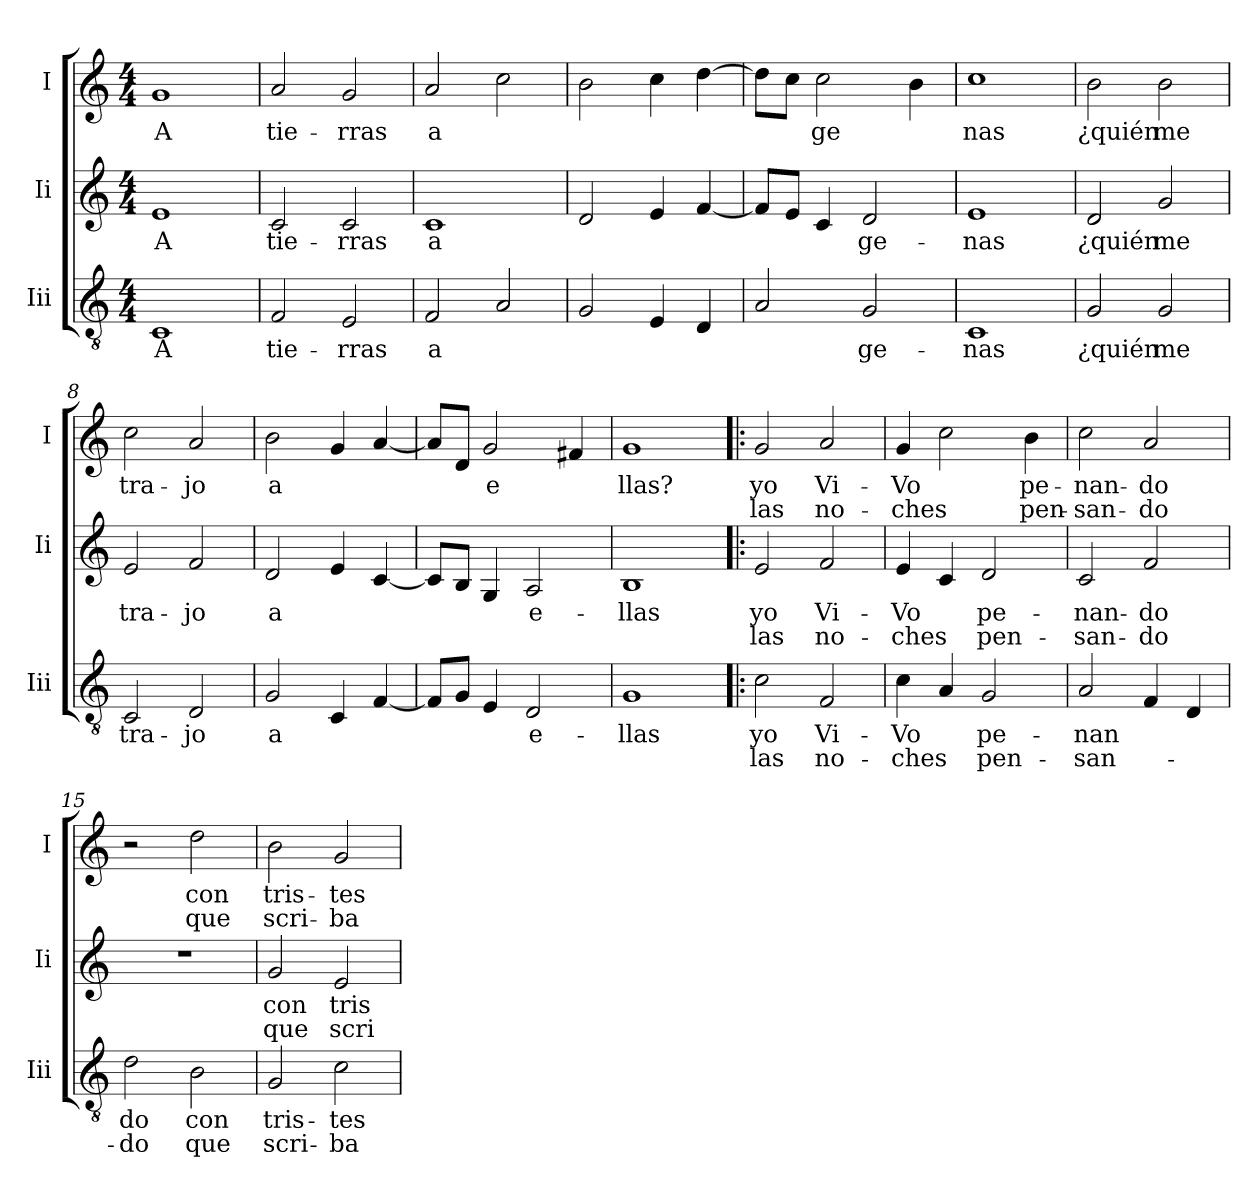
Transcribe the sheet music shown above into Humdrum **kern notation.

**kern	**text	**text	**kern	**text	**text	**kern	**text	**text
*part3	*part3	*part3	*part2	*part2	*part2	*part1	*part1	*part1
*staff3	*staff3	*staff3	*staff2	*staff2	*staff2	*staff1	*staff1	*staff1
*I"Iii	*	*	*I"Ii	*	*	*I"I	*	*
*I'Iii	*	*	*I'Ii	*	*	*I'I	*	*
*clefGv2	*	*	*clefG2	*	*	*clefG2	*	*
*k[]	*	*	*k[]	*	*	*k[]	*	*
*C:	*	*	*C:	*	*	*C:	*	*
*M4/4	*	*	*M4/4	*	*	*M4/4	*	*
=1	=1	=1	=1	=1	=1	=1	=1	=1
!	!LO:LY:b	!	!	!LO:LY:b	!	!	!LO:LY:b	!
1C	A	.	1e	A	.	1g	A	.
=2	=2	=2	=2	=2	=2	=2	=2	=2
!	!LO:LY:b	!	!	!LO:LY:b	!	!	!LO:LY:b	!
2F/	tie-	.	2c/	tie-	.	2a/	tie-	.
!	!LO:LY:b	!	!	!LO:LY:b	!	!	!LO:LY:b	!
2E/	-rras	.	2c/	-rras	.	2g/	-rras	.
=3	=3	=3	=3	=3	=3	=3	=3	=3
!	!LO:LY:b	!	!	!LO:LY:b:rj	!	!	!LO:LY:b	!
2F/	a	.	1c	a	.	2a/	a	.
2A/	.	.	.	.	.	2cc\	.	.
=4	=4	=4	=4	=4	=4	=4	=4	=4
2G/	.	.	2d/	.	.	2b\	.	.
4E/	.	.	4e/	.	.	4cc\	.	.
4D/	.	.	[<4f/	.	.	[>4dd\	.	.
=5	=5	=5	=5	=5	=5	=5	=5	=5
2A/	.	.	8f/L]	.	.	8dd\L]	.	.
.	.	.	8e/J	.	.	8cc\J	.	.
!	!	!	!	!	!	!	!LO:LY:b	!
.	.	.	4c/	.	.	2cc\	ge	.
!	!LO:LY:b	!	!	!LO:LY:b	!	!	!	!
2G/	ge-	.	2d/	ge-	.	.	.	.
.	.	.	.	.	.	4b\	.	.
=6	=6	=6	=6	=6	=6	=6	=6	=6
!	!LO:LY:b	!	!	!LO:LY:b	!	!	!LO:LY:b	!
1C	-nas	.	1e	-nas	.	1cc	nas	.
!!LO:LB:g=z
=7	=7	=7	=7	=7	=7	=7	=7	=7
!	!LO:LY:b	!	!	!LO:LY:b	!	!	!LO:LY:b	!
2G/	¿quién	.	2d/	¿quién	.	2b\	¿quién	.
!	!LO:LY:b	!	!	!LO:LY:b	!	!	!LO:LY:b	!
2G/	me	.	2g/	me	.	2b\	me	.
=8	=8	=8	=8	=8	=8	=8	=8	=8
!	!LO:LY:b	!	!	!LO:LY:b	!	!	!LO:LY:b	!
2C/	tra-	.	2e/	tra-	.	2cc\	tra-	.
!	!LO:LY:b	!	!	!LO:LY:b	!	!	!LO:LY:b	!
2D/	-jo	.	2f/	-jo	.	2a/	-jo	.
=9	=9	=9	=9	=9	=9	=9	=9	=9
!	!LO:LY:b	!	!	!LO:LY:b	!	!	!LO:LY:b	!
2G/	a	.	2d/	a	.	2b\	a	.
4C/	.	.	4e/	.	.	4g/	.	.
[<4F/	.	.	[<4c/	.	.	[<4a/	.	.
=10	=10	=10	=10	=10	=10	=10	=10	=10
8F/L]	.	.	8c/L]	.	.	8a/L]	.	.
8G/J	.	.	8B/J	.	.	8d/J	.	.
!	!	!	!	!	!	!	!LO:LY:b	!
4E/	.	.	4G/	.	.	2g/	e	.
!	!LO:LY:b	!	!	!LO:LY:b	!	!	!	!
2D/	e-	.	2A/	e-	.	.	.	.
.	.	.	.	.	.	4f#X/	.	.
=11	=11	=11	=11	=11	=11	=11	=11	=11
!	!LO:LY:b	!	!	!LO:LY:b	!	!	!LO:LY:b	!
1G	-llas	.	1B	-llas	.	1g	llas?	.
!!LO:LB:g=z
=12!|:	=12!|:	=12!|:	=12!|:	=12!|:	=12!|:	=12!|:	=12!|:	=12!|:
!	!LO:LY:b	!LO:LY:b	!	!LO:LY:b	!LO:LY:b	!	!LO:LY:b	!LO:LY:b
2c\	yo	las	2e/	yo	las	2g/	yo	las
!	!LO:LY:b	!LO:LY:b	!	!LO:LY:b	!LO:LY:b	!	!LO:LY:b	!LO:LY:b
2F/	Vi-	no-	2f/	Vi-	no-	2a/	Vi-	no-
=13	=13	=13	=13	=13	=13	=13	=13	=13
!	!LO:LY:b	!LO:LY:b	!	!LO:LY:b	!LO:LY:b	!	!LO:LY:b	!LO:LY:b
4c\	-Vo	-ches	4e/	-Vo	-ches	4g/	-Vo	-ches
4A/	.	.	4c/	.	.	2cc\	.	.
!	!LO:LY:b	!LO:LY:b	!	!LO:LY:b	!LO:LY:b	!	!	!
2G/	pe-	pen-	2d/	pe-	pen-	.	.	.
!	!	!	!	!	!	!	!LO:LY:b	!LO:LY:b
.	.	.	.	.	.	4b\	pe-	pen-
=14	=14	=14	=14	=14	=14	=14	=14	=14
!	!LO:LY:b	!LO:LY:b	!	!LO:LY:b	!LO:LY:b	!	!LO:LY:b	!LO:LY:b
2A/	-nan	-san-	2c/	-nan-	-san-	2cc\	-nan-	-san-
!	!	!	!	!LO:LY:b	!LO:LY:b	!	!LO:LY:b	!LO:LY:b
4F/	.	.	2f/	-do	-do	2a/	-do	-do
4D/	.	.	.	.	.	.	.	.
=15	=15	=15	=15	=15	=15	=15	=15	=15
!	!LO:LY:b	!LO:LY:b	!	!	!	!	!	!
2d\	do	-do	1r	.	.	2r	.	.
!	!LO:LY:b	!LO:LY:b	!	!	!	!	!LO:LY:b	!LO:LY:b
2B\	con	que	.	.	.	2dd\	con	que
=16	=16	=16	=16	=16	=16	=16	=16	=16
!	!LO:LY:b	!LO:LY:b	!	!LO:LY:b	!LO:LY:b	!	!LO:LY:b	!LO:LY:b
2G/	tris-	scri-	2g/	con	que	2b\	tris-	scri-
!	!LO:LY:b	!LO:LY:b	!	!LO:LY:b	!LO:LY:b	!	!LO:LY:b	!LO:LY:b
2c\	-tes	-ba	2e/	tris-	scri-	2g/	-tes	-ba
=	=	=	=	=	=	=	=	=
*-	*-	*-	*-	*-	*-	*-	*-	*-
